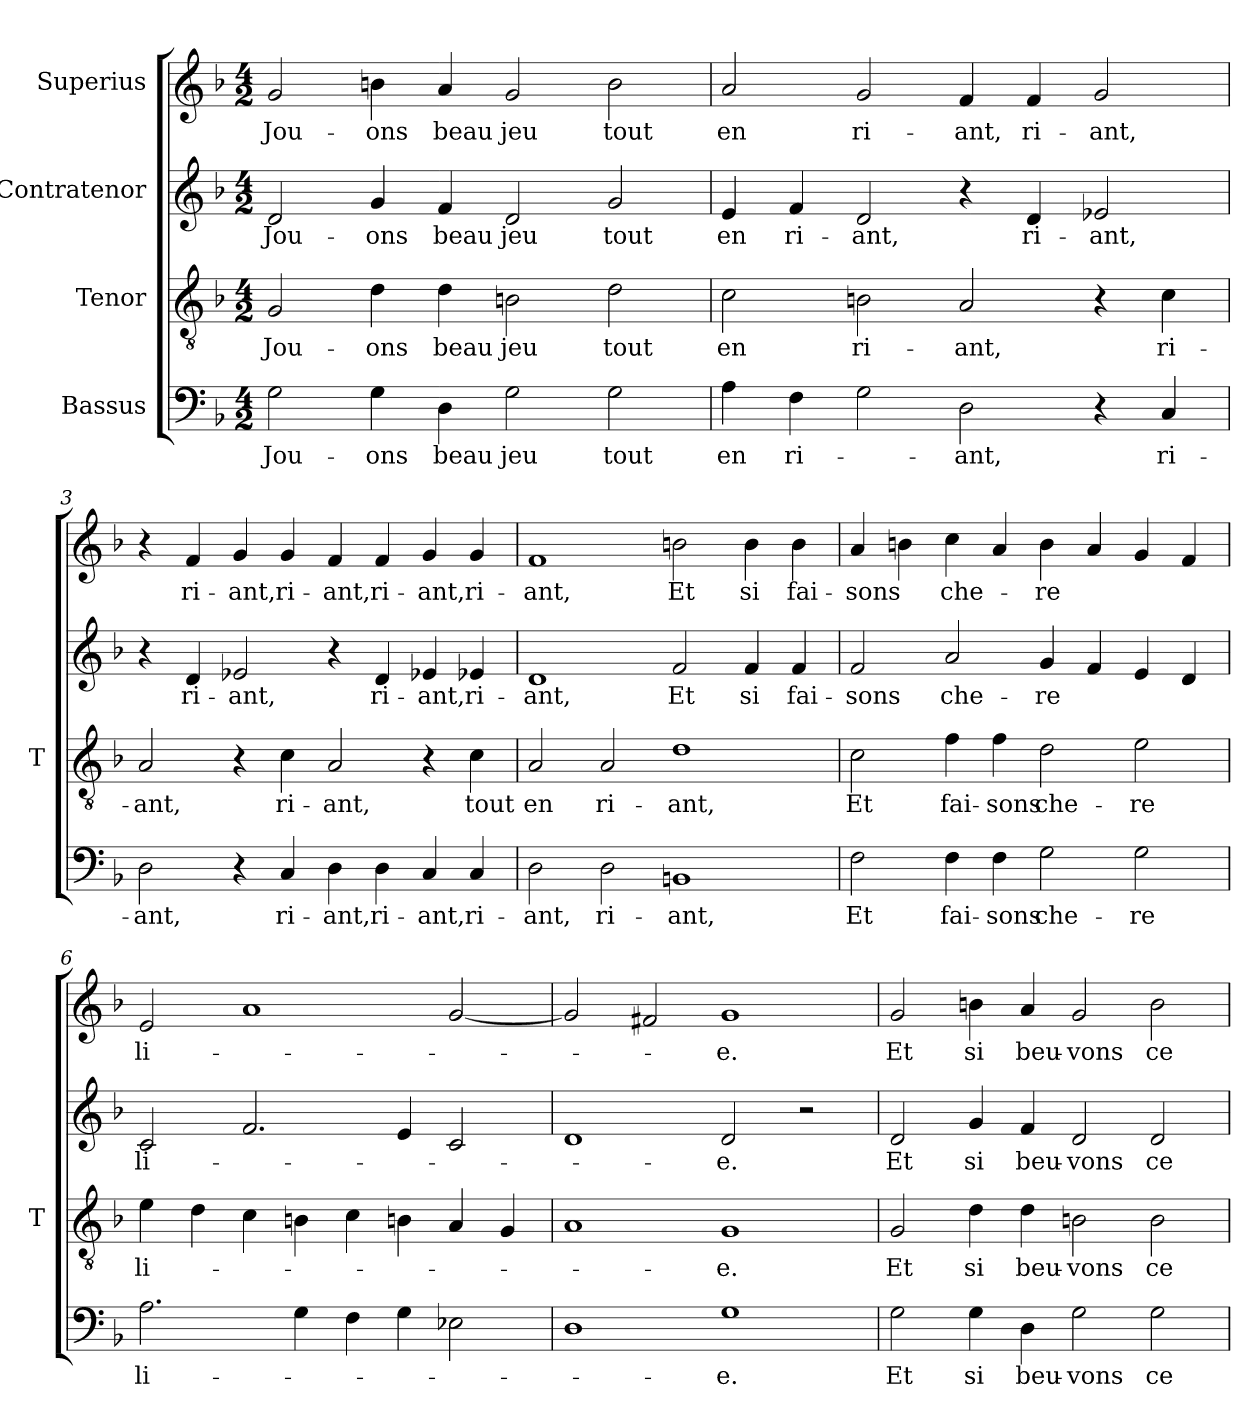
**kern	**text	**kern	**text	**kern	**text	**kern	**text
*part4	*part4	*part3	*part3	*part2	*part2	*part1	*part1
*staff4	*staff4	*staff3	*staff3	*staff2	*staff2	*staff1	*staff1
*I"Bassus	*	*I"Tenor	*	*I"Contratenor	*	*I"Superius	*
*	*	*I'T	*	*	*	*	*
*clefF4	*	*clefGv2	*	*clefG2	*	*clefG2	*
*k[b-]	*	*k[b-]	*	*k[b-]	*	*k[b-]	*
*M4/2	*	*M4/2	*	*M4/2	*	*M4/2	*
=1	=1	=1	=1	=1	=1	=1	=1
2G	Jou-	2G	Jou-	2d	Jou-	2g	Jou-
4G	-ons	4d	-ons	4g	-ons	4b	-ons
4D	-beau	4d	-beau	4f	-beau	4a	-beau
2G	-jeu	2Bn	-jeu	2d	-jeu	2g	-jeu
2G	-tout	2d	-tout	2g	-tout	2b	-tout
=2	=2	=2	=2	=2	=2	=2	=2
4A	-en	2c	-en	4e	-en	2a	-en
4F	ri-	.	.	4f	ri-	.	.
2G	.	2Bn	ri-	2d	-ant,	2g	ri-
2D	-ant,	2A	-ant,	4r	.	4f	-ant,
.	.	.	.	4d	ri-	4f	ri-
4r	.	4r	.	2e-X	-ant,	2g	-ant,
4C	ri-	4c	ri-	.	.	.	.
=3	=3	=3	=3	=3	=3	=3	=3
2D	-ant,	2A	-ant,	4r	.	4r	.
.	.	.	.	4d	ri-	4f	ri-
4r	.	4r	.	2e-X	-ant,	4g	-ant,
4C	ri-	4c	ri-	.	.	4g	ri-
4D	-ant,	2A	-ant,	4r	.	4f	-ant,
4D	ri-	.	.	4d	ri-	4f	ri-
4C	-ant,	4r	.	4e-X	-ant,	4g	-ant,
4C	ri-	4c	-tout	4e-X	ri-	4g	ri-
=4	=4	=4	=4	=4	=4	=4	=4
2D	-ant,	2A	-en	1d	-ant,	1f	-ant,
2D	ri-	2A	ri-	.	.	.	.
1BB	-ant,	1d	-ant,	2f	-Et	2b	-Et
.	.	.	.	4f	-si	4b	-si
.	.	.	.	4f	fai-	4b	fai-
=5	=5	=5	=5	=5	=5	=5	=5
2F	-Et	2c	-Et	2f	-sons	4a	-sons
.	.	.	.	.	.	4b	.
4F	fai-	4f	fai-	2a	che-	4cc	che-
4F	-sons	4f	-sons	.	.	4a	.
2G	che-	2d	che-	4g	-re	4b	-re
.	.	.	.	4f	.	4a	.
2G	-re	2e	-re	4e	.	4g	.
.	.	.	.	4d	.	4f	.
=6	=6	=6	=6	=6	=6	=6	=6
2.A	li-	4e	li-	2c	li-	2e	li-
.	.	4d	.	.	.	.	.
.	.	4c	.	2.f	.	1a	.
4G	.	4Bn	.	.	.	.	.
4F	.	4c	.	.	.	.	.
4G	.	4Bn	.	4e	.	.	.
2E-X	.	4A	.	2c	.	[2g	.
.	.	4G	.	.	.	.	.
=7	=7	=7	=7	=7	=7	=7	=7
1D	.	1A	.	1d	.	2g]	.
.	.	.	.	.	.	2f#X	.
1G	-e.	1G	-e.	2d	-e.	1g	-e.
.	.	.	.	2r	.	.	.
=8	=8	=8	=8	=8	=8	=8	=8
2G	-Et	2G	-Et	2d	-Et	2g	-Et
4G	-si	4d	-si	4g	-si	4b	-si
4D	beu-	4d	beu-	4f	beu-	4a	beu-
2G	-vons	2Bn	-vons	2d	-vons	2g	-vons
2G	-ce	2B	-ce	2d	-ce	2b	-ce
=	=	=	=	=	=	=	=
*-	*-	*-	*-	*-	*-	*-	*-
